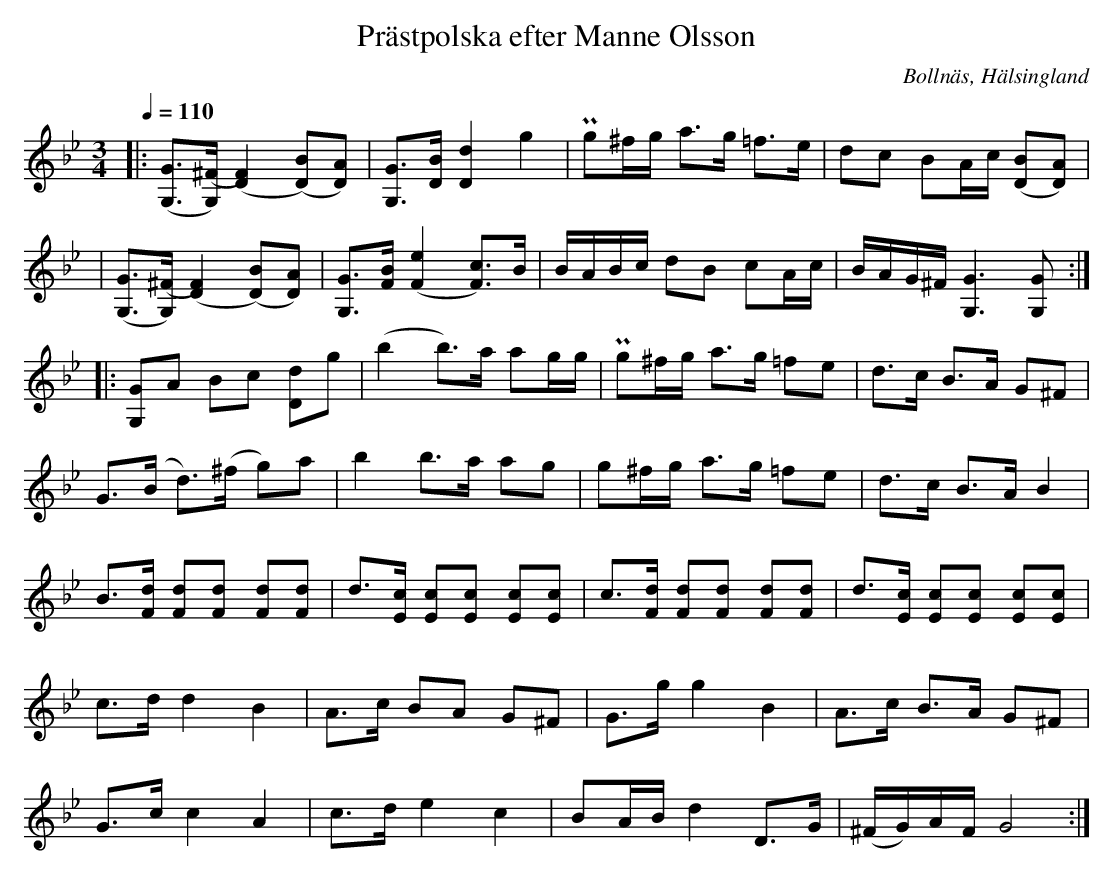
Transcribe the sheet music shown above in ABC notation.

X:1
T:Prästpolska efter Manne Olsson
O:Bollnäs, Hälsingland
M:3/4
L:1/8
Q:1/4=110
K:Gm
|:[(G, G]>[G,) (^F] [F2) (D2] [(D) B][D) A]| [G, G]>[D B] [D2 d2] g2| Pg^f/g/ a>g =f>e | dc   BA/c/ [B (D][D) A]|
|[(G, G]>[G,) (^F] [F2) (D2] [(D) B][D) A]| [G, G]>[F B] [(F2 e2] [F) c]>B|B/A/B/c/  dB cA/c/  | B/A/G/^F/ [G,3 G3] [G, G] :|:
[G, G]A Bc [D d]g| (b2     b)>a ag/g/| Pg^f/g/ a>g =fe | d>c         B>A G^F  |
G>(B   d>)(^f   g)a        | b2     b>a      ag         | g^f/g/ a>g =fe | d>c         B>A B2   |
B>[Fd] [Fd][Fd] [Fd][Fd] | d>[Ec] [Ec][Ec] [Ec][Ec] | \
c>[Fd] [Fd][Fd] [Fd][Fd] | d>[Ec] [Ec][Ec] [Ec][Ec] |
c>d    d2       B2           | A>c    BA       G^F       | G>g    g2 B2     | A>c         B>A G^F  |
G>c    c2       A2           | c>d    e2       c2        | BA/B/  d2 D>G   | (^F/G/)A/F/ G4      :|
